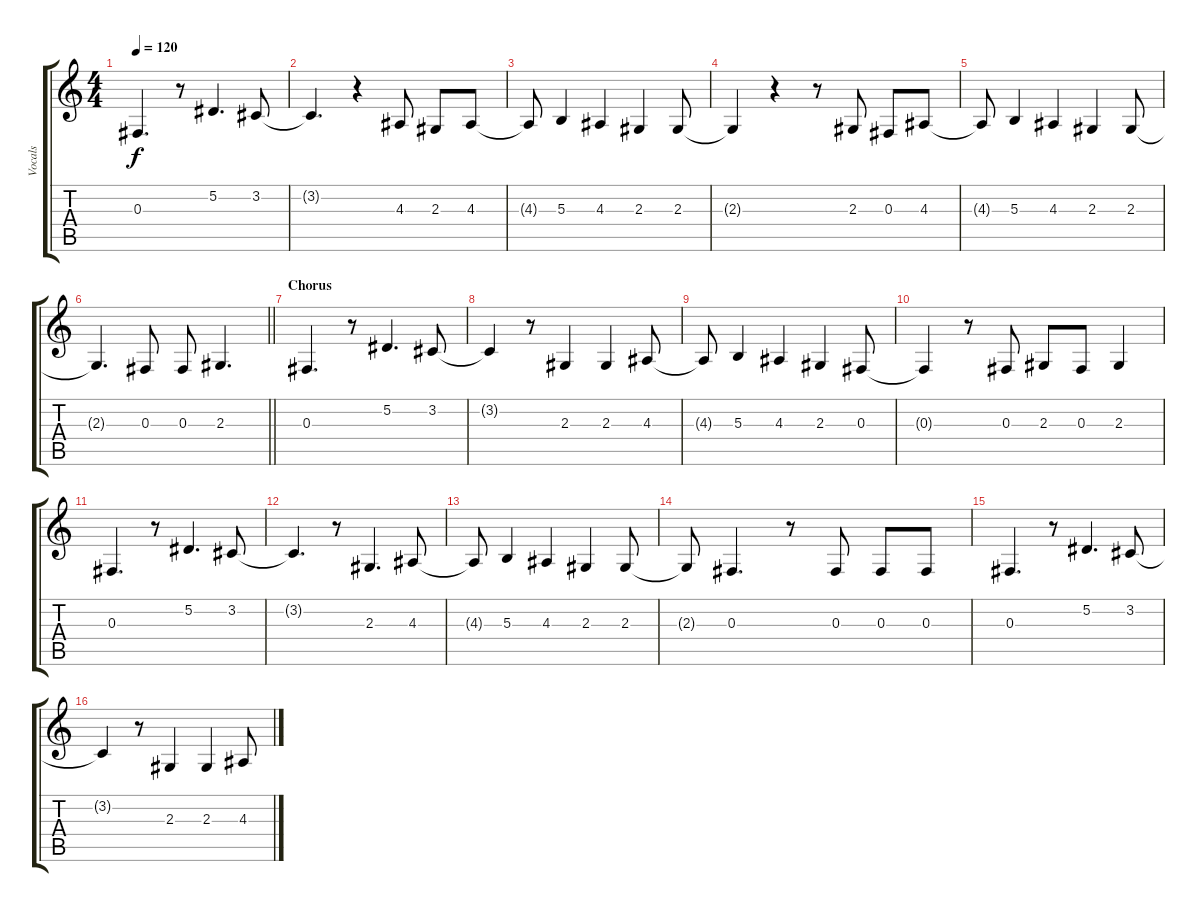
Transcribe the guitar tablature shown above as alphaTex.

\track ("Vocals" "Vocals") {instrument altosax}
\staff {score tabs}
\tuning (Eb4 Bb3 Gb3 Db3 Ab2 Eb2) {hide}
\ts (4 4)
\tempo 120
\clef g2
\ks c
0.3.4{d dy f} r.8 5.2.4{d} 3.2.8 |
3.2{t}.4{d} r.4 4.3.8 2.3.8 4.3.8 |
4.3{t}.8 5.3.4 4.3.4 2.3.4 2.3.8 |
2.3{t}.4 r.4 r.8 2.3.8 0.3.8 4.3.8 |
4.3{t}.8 5.3.4 4.3.4 2.3.4 2.3.8 |
\barLineRight lightlight
2.3{t}.4{d} 0.3.8 0.3.8 2.3.4{d} |
\section ("" "Chorus")
0.3.4{d} r.8 5.2.4{d} 3.2.8 |
3.2{t}.4 r.8 2.3.4 2.3.4 4.3.8 |
4.3{t}.8 5.3.4 4.3.4 2.3.4 0.3.8 |
0.3{t}.4 r.8 0.3.8 2.3.8 0.3.8 2.3.4 |
0.3.4{d} r.8 5.2.4{d} 3.2.8 |
3.2{t}.4{d} r.8 2.3.4{d} 4.3.8 |
4.3{t}.8 5.3.4 4.3.4 2.3.4 2.3.8 |
2.3{t}.8 0.3.4{d} r.8 0.3.8 0.3.8 0.3.8 |
0.3.4{d} r.8 5.2.4{d} 3.2.8 |
3.2{t}.4 r.8 2.3.4 2.3.4 4.3.8
